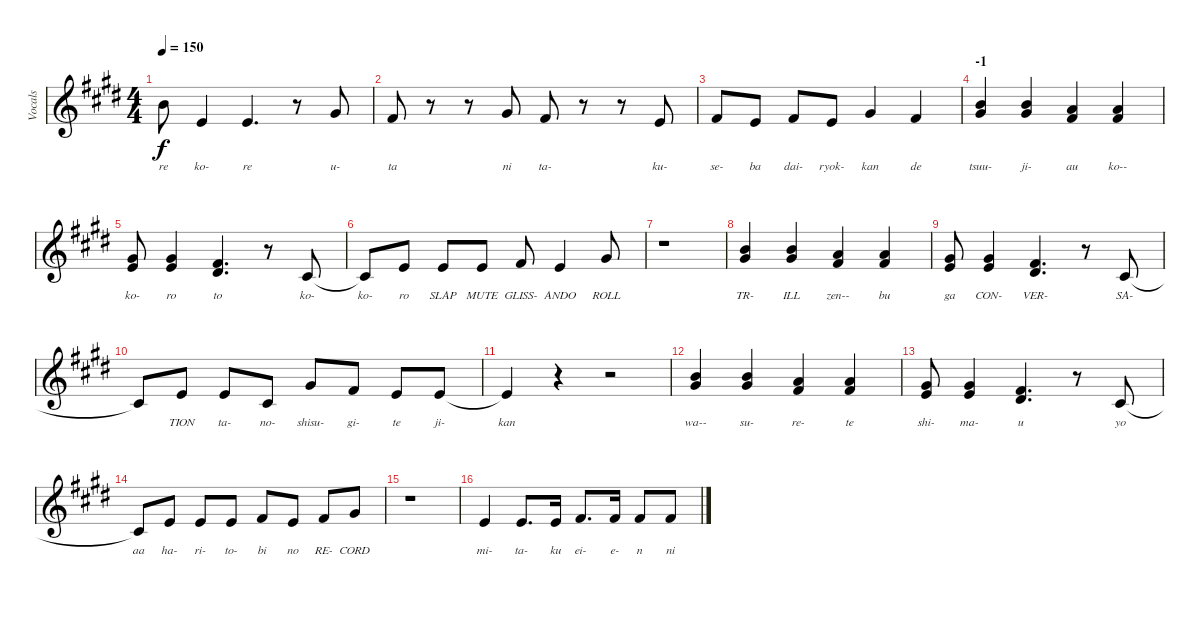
\track ("Vocals" "Vocals") {instrument pad4choir}
\staff {score}
\tuning (E4 B3 G3 D3 A2 E2 B1) {hide}
\ts (4 4)
\tempo 150
\clef g2
\ks e
7.1.8{lyrics (0 "re") lyrics (1 "") lyrics (2 "") lyrics (3 "") lyrics (4 "") dy f} 0.1.4{lyrics (0 "ko-") lyrics (1 "") lyrics (2 "") lyrics (3 "") lyrics (4 "")} 0.1.4{d lyrics (0 "re") lyrics (1 "") lyrics (2 "") lyrics (3 "") lyrics (4 "")} r.8 4.1.8{lyrics (0 "u-") lyrics (1 "") lyrics (2 "") lyrics (3 "") lyrics (4 "")} |
2.1.8{lyrics (0 "ta") lyrics (1 "") lyrics (2 "") lyrics (3 "") lyrics (4 "")} r.8 r.8 4.1.8{lyrics (0 "ni") lyrics (1 "") lyrics (2 "") lyrics (3 "") lyrics (4 "")} 2.1.8{lyrics (0 "ta-") lyrics (1 "") lyrics (2 "") lyrics (3 "") lyrics (4 "")} r.8 r.8 0.1.8{lyrics (0 "ku-") lyrics (1 "") lyrics (2 "") lyrics (3 "") lyrics (4 "")} |
2.1.8{lyrics (0 "se-") lyrics (1 "") lyrics (2 "") lyrics (3 "") lyrics (4 "")} 0.1.8{lyrics (0 "ba") lyrics (1 "") lyrics (2 "") lyrics (3 "") lyrics (4 "")} 2.1.8{lyrics (0 "dai-") lyrics (1 "") lyrics (2 "") lyrics (3 "") lyrics (4 "")} 0.1.8{lyrics (0 "ryok-") lyrics (1 "") lyrics (2 "") lyrics (3 "") lyrics (4 "")} 4.1.4{lyrics (0 "kan") lyrics (1 "") lyrics (2 "") lyrics (3 "") lyrics (4 "")} 2.1.4{lyrics (0 "de") lyrics (1 "") lyrics (2 "") lyrics (3 "") lyrics (4 "")} |
\section ("" "-1")
(4.1 12.2).4{lyrics (0 "tsuu-") lyrics (1 "") lyrics (2 "") lyrics (3 "") lyrics (4 "")} (7.1 9.2).4{lyrics (0 "ji-") lyrics (1 "") lyrics (2 "") lyrics (3 "") lyrics (4 "")} (5.1 7.2).4{lyrics (0 "au") lyrics (1 "") lyrics (2 "") lyrics (3 "") lyrics (4 "")} (5.1 7.2).4{lyrics (0 "ko--") lyrics (1 "") lyrics (2 "") lyrics (3 "") lyrics (4 "")} |
(0.1 9.2).8{lyrics (0 "ko-") lyrics (1 "") lyrics (2 "") lyrics (3 "") lyrics (4 "")} (4.1 5.2).4{lyrics (0 "ro") lyrics (1 "") lyrics (2 "") lyrics (3 "") lyrics (4 "")} (2.1 4.2).4{d lyrics (0 "to") lyrics (1 "") lyrics (2 "") lyrics (3 "") lyrics (4 "")} r.8 2.2.8{lyrics (0 "ko-") lyrics (1 "") lyrics (2 "") lyrics (3 "") lyrics (4 "")} |
2.2{t}.8{lyrics (0 "ko-") lyrics (1 "") lyrics (2 "") lyrics (3 "") lyrics (4 "")} 0.1.8{lyrics (0 "ro") lyrics (1 "") lyrics (2 "") lyrics (3 "") lyrics (4 "")} 0.1.8{lyrics (0 "SLAP") lyrics (1 "") lyrics (2 "") lyrics (3 "") lyrics (4 "")} 0.1.8{lyrics (0 "MUTE") lyrics (1 "") lyrics (2 "") lyrics (3 "") lyrics (4 "")} 2.1.8{lyrics (0 "GLISS-") lyrics (1 "") lyrics (2 "") lyrics (3 "") lyrics (4 "")} 0.1.4{lyrics (0 "ANDO") lyrics (1 "") lyrics (2 "") lyrics (3 "") lyrics (4 "")} 4.1.8{lyrics (0 "ROLL") lyrics (1 "") lyrics (2 "") lyrics (3 "") lyrics (4 "")} |
r.1 |
(4.1 12.2).4{lyrics (0 "TR-") lyrics (1 "") lyrics (2 "") lyrics (3 "") lyrics (4 "")} (7.1 9.2).4{lyrics (0 "ILL") lyrics (1 "") lyrics (2 "") lyrics (3 "") lyrics (4 "")} (5.1 7.2).4{lyrics (0 "zen--") lyrics (1 "") lyrics (2 "") lyrics (3 "") lyrics (4 "")} (5.1 7.2).4{lyrics (0 "bu") lyrics (1 "") lyrics (2 "") lyrics (3 "") lyrics (4 "")} |
(0.1 9.2).8{lyrics (0 "ga") lyrics (1 "") lyrics (2 "") lyrics (3 "") lyrics (4 "")} (4.1 5.2).4{lyrics (0 "CON-") lyrics (1 "") lyrics (2 "") lyrics (3 "") lyrics (4 "")} (2.1 4.2).4{d lyrics (0 "VER-") lyrics (1 "") lyrics (2 "") lyrics (3 "") lyrics (4 "")} r.8 2.2.8{lyrics (0 "SA-") lyrics (1 "") lyrics (2 "") lyrics (3 "") lyrics (4 "")} |
2.2{t}.8{lyrics (0 "") lyrics (1 "") lyrics (2 "") lyrics (3 "") lyrics (4 "")} 0.1.8{lyrics (0 "TION") lyrics (1 "") lyrics (2 "") lyrics (3 "") lyrics (4 "")} 0.1.8{lyrics (0 "ta-") lyrics (1 "") lyrics (2 "") lyrics (3 "") lyrics (4 "")} 2.2.8{lyrics (0 "no-") lyrics (1 "") lyrics (2 "") lyrics (3 "") lyrics (4 "")} 4.1.8{lyrics (0 "shisu-") lyrics (1 "") lyrics (2 "") lyrics (3 "") lyrics (4 "")} 2.1.8{lyrics (0 "gi-") lyrics (1 "") lyrics (2 "") lyrics (3 "") lyrics (4 "")} 0.1.8{lyrics (0 "te") lyrics (1 "") lyrics (2 "") lyrics (3 "") lyrics (4 "")} 0.1.8{lyrics (0 "ji-") lyrics (1 "") lyrics (2 "") lyrics (3 "") lyrics (4 "")} |
0.1{t}.4{lyrics (0 "kan") lyrics (1 "") lyrics (2 "") lyrics (3 "") lyrics (4 "")} r.4 r.2 |
(4.1 12.2).4{lyrics (0 "wa--") lyrics (1 "") lyrics (2 "") lyrics (3 "") lyrics (4 "")} (7.1 9.2).4{lyrics (0 "su-") lyrics (1 "") lyrics (2 "") lyrics (3 "") lyrics (4 "")} (5.1 7.2).4{lyrics (0 "re-") lyrics (1 "") lyrics (2 "") lyrics (3 "") lyrics (4 "")} (5.1 7.2).4{lyrics (0 "te") lyrics (1 "") lyrics (2 "") lyrics (3 "") lyrics (4 "")} |
(0.1 9.2).8{lyrics (0 "shi-") lyrics (1 "") lyrics (2 "") lyrics (3 "") lyrics (4 "")} (4.1 5.2).4{lyrics (0 "ma-") lyrics (1 "") lyrics (2 "") lyrics (3 "") lyrics (4 "")} (2.1 4.2).4{d lyrics (0 "u") lyrics (1 "") lyrics (2 "") lyrics (3 "") lyrics (4 "")} r.8 2.2.8{lyrics (0 "yo") lyrics (1 "") lyrics (2 "") lyrics (3 "") lyrics (4 "")} |
2.2{t}.8{lyrics (0 "aa") lyrics (1 "") lyrics (2 "") lyrics (3 "") lyrics (4 "")} 0.1.8{lyrics (0 "ha-") lyrics (1 "") lyrics (2 "") lyrics (3 "") lyrics (4 "")} 0.1.8{lyrics (0 "ri-") lyrics (1 "") lyrics (2 "") lyrics (3 "") lyrics (4 "")} 0.1.8{lyrics (0 "to-") lyrics (1 "") lyrics (2 "") lyrics (3 "") lyrics (4 "")} 2.1.8{lyrics (0 "bi") lyrics (1 "") lyrics (2 "") lyrics (3 "") lyrics (4 "")} 0.1.8{lyrics (0 "no") lyrics (1 "") lyrics (2 "") lyrics (3 "") lyrics (4 "")} 2.1.8{lyrics (0 "RE-") lyrics (1 "") lyrics (2 "") lyrics (3 "") lyrics (4 "")} 4.1.8{lyrics (0 "CORD") lyrics (1 "") lyrics (2 "") lyrics (3 "") lyrics (4 "")} |
r.1 |
0.1.4{lyrics (0 "mi-") lyrics (1 "") lyrics (2 "") lyrics (3 "") lyrics (4 "")} 0.1.8{d lyrics (0 "ta-") lyrics (1 "") lyrics (2 "") lyrics (3 "") lyrics (4 "")} 0.1.16{lyrics (0 "ku") lyrics (1 "") lyrics (2 "") lyrics (3 "") lyrics (4 "")} 2.1.8{d lyrics (0 "ei-") lyrics (1 "") lyrics (2 "") lyrics (3 "") lyrics (4 "")} 2.1.16{lyrics (0 "e-") lyrics (1 "") lyrics (2 "") lyrics (3 "") lyrics (4 "")} 2.1.8{lyrics (0 "n") lyrics (1 "") lyrics (2 "") lyrics (3 "") lyrics (4 "")} 2.1.8{lyrics (0 "ni") lyrics (1 "") lyrics (2 "") lyrics (3 "") lyrics (4 "")}
